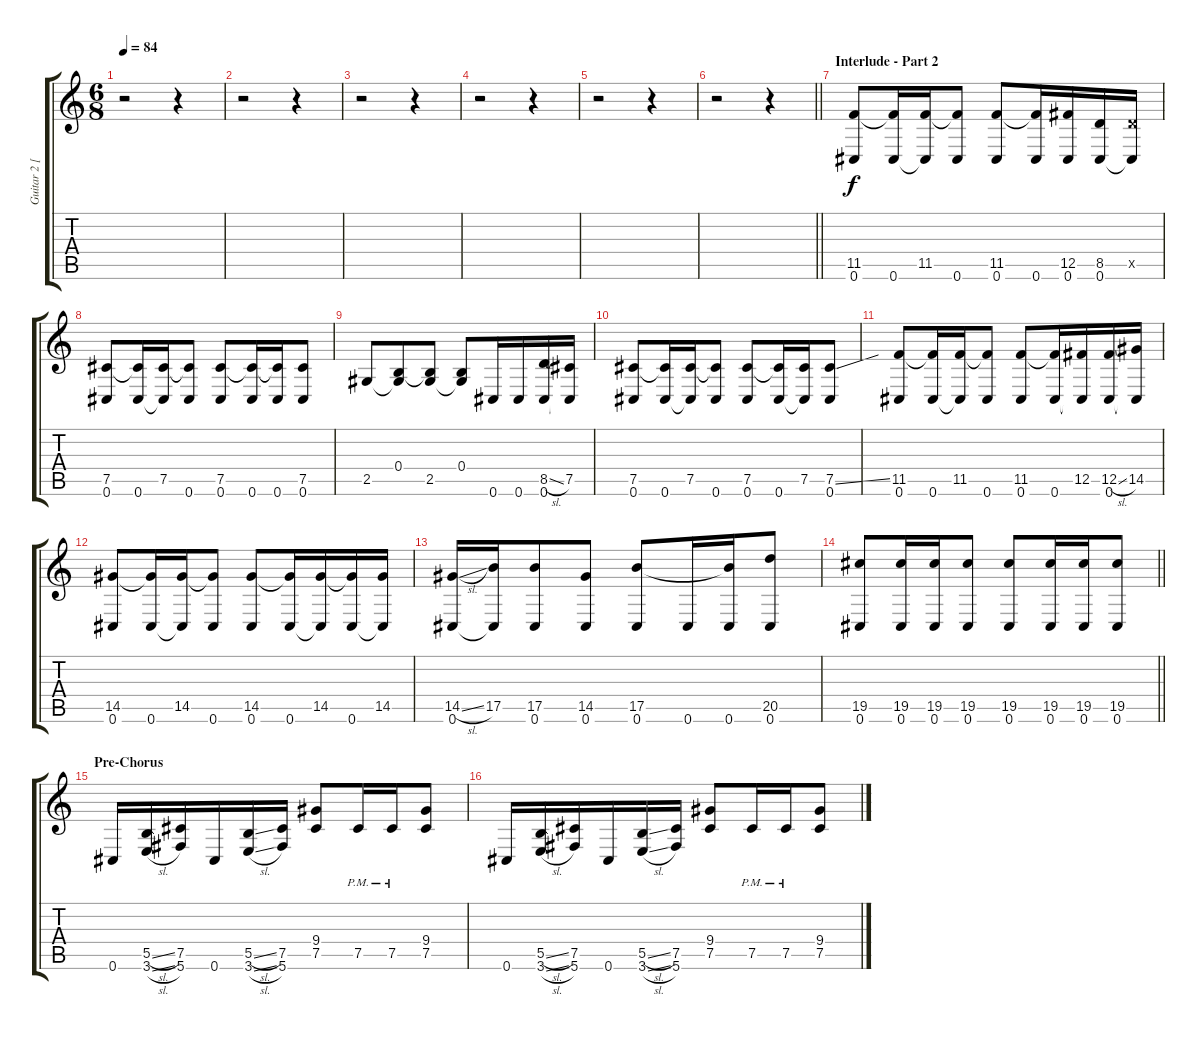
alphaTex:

\track ("Guitar 2 [Billy Howerdel]" "Guitar 2 [") {instrument electricguitarclean}
\staff {score tabs}
\tuning (Db4 Ab3 E3 B2 Gb2 Db2) {hide}
\ts (6 8)
\tempo 84
\clef g2
\ks c
r.2{dy f} r.4 |
r.2 r.4 |
r.2 r.4 |
r.2 r.4 |
r.2 r.4 |
\barLineRight lightlight
r.2 r.4 |
\section ("" "Interlude - Part 2")
(11.5 0.6).8{volume 13 balance 4 instrument electricguitarclean} (11.5{t} 0.6).16 (11.5 0.6{t}).16 (11.5{t} 0.6).8 (11.5 0.6).8 (11.5{t} 0.6).16 (12.5 0.6).16 (8.5 0.6).16 (8.5{x} 0.6{t}).16 |
(7.5 0.6).8 (7.5{t} 0.6).16 (7.5 0.6{t}).16 (7.5{t} 0.6).8 (7.5 0.6).8 (7.5{t} 0.6).16 (7.5{t} 0.6).16 (7.5 0.6).8 |
2.5.8 (0.4 2.5{t}).8 (0.4{t} 2.5).8 (0.4 2.5{t}).8 0.6.16 0.6.16 (8.5{sl} 0.6).16 (7.5 0.6{t}).16 |
(7.5 0.6).8 (7.5{t} 0.6).16 (7.5 0.6{t}).16 (7.5{t} 0.6).8 (7.5 0.6).8 (7.5{t} 0.6).16 (7.5 0.6{t}).16 (7.5{ss} 0.6).8 |
(11.5 0.6).8 (11.5{t} 0.6).16 (11.5 0.6{t}).16 (11.5{t} 0.6).8 (11.5 0.6).8 (11.5{t} 0.6).16 (12.5 0.6{t}).16 (12.5{sl} 0.6).16 (14.5 0.6{t}).16 |
(14.5 0.6).8 (14.5{t} 0.6).16 (14.5 0.6{t}).16 (14.5{t} 0.6).8 (14.5 0.6).8 (14.5{t} 0.6).16 (14.5 0.6{t}).16 (14.5{t} 0.6).16 (14.5 0.6{t}).16 |
(14.5{sl} 0.6).16 (17.5 0.6{t}).16 (17.5 0.6).8 (14.5 0.6).8 (17.5 0.6).8 0.6.16 (17.5{t} 0.6).16 (20.5 0.6).8 |
\barLineRight lightlight
(19.5 0.6).8 (19.5 0.6).16 (19.5 0.6).16 (19.5 0.6).8 (19.5 0.6).8 (19.5 0.6).16 (19.5 0.6).16 (19.5 0.6).8 |
\section ("" "Pre-Chorus")
0.6.16{balance 12 instrument overdrivenguitar} (5.5{sl} 3.6{sl}).16 (7.5 5.6).16 0.6.16 (5.5{sl} 3.6{sl}).16 (7.5 5.6).16 (9.4 7.5).8 7.5{pm}.16 7.5{pm}.16 (9.4 7.5).8 |
0.6.16 (5.5{sl} 3.6{sl}).16 (7.5 5.6).16 0.6.16 (5.5{sl} 3.6{sl}).16 (7.5 5.6).16 (9.4 7.5).8 7.5{pm}.16 7.5{pm}.16 (9.4 7.5).8
